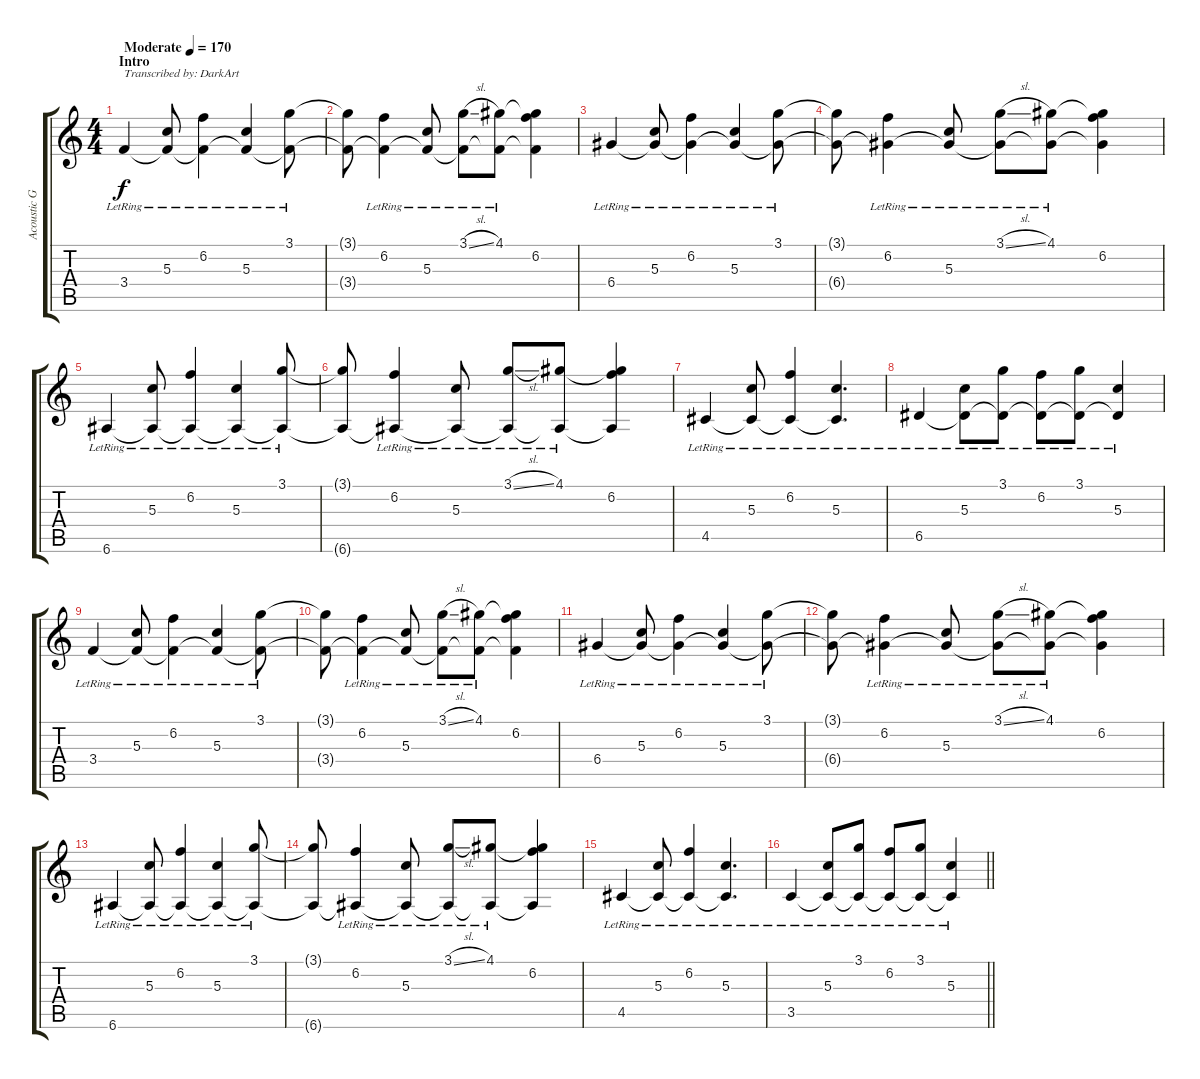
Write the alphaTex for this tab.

\track ("Acoustic Guitar" "Acoustic G") {instrument acousticguitarsteel}
\staff {score tabs}
\tuning (E4 B3 G3 D3 A2 E2) {hide}
\ts (4 4)
\section ("" "Intro")
\tempo (170 "Moderate")
\clef g2
\ks c
3.4{lr}.4{txt "Transcribed by: DarkArt" dy f instrument acousticguitarsteel} (5.3{lr} 3.4{t}).8 (6.2{lr} 3.4{t}).4 (5.3{lr} 3.4{t}).4 (3.1{lr} 3.4{t}).8 |
(3.1{t} 3.4{t}).8 (6.2{lr} 3.4{t}).4 (5.3{lr} 3.4{t}).8 (3.1{sl lr} 3.4{t}).8 (4.1{lr} 3.4{t}).8 (4.1{t} 6.2 3.4{t}).4 |
6.4{lr}.4 (5.3{lr} 6.4{t}).8 (6.2{lr} 6.4{t}).4 (5.3{lr} 6.4{t}).4 (3.1{lr} 6.4{t}).8 |
(3.1{t} 6.4{t}).8 (6.2{lr} 6.4{t}).4 (5.3{lr} 6.4{t}).8 (3.1{sl lr} 6.4{t}).8 (4.1{lr} 6.4{t}).8 (4.1{t} 6.2 6.4{t}).4 |
6.6{lr}.4 (5.3{lr} 6.6{t}).8 (6.2{lr} 6.6{t}).4 (5.3{lr} 6.6{t}).4 (3.1{lr} 6.6{t}).8 |
(3.1{t} 6.6{t}).8 (6.2{lr} 6.6{t}).4 (5.3{lr} 6.6{t}).8 (3.1{sl lr} 6.6{t}).8 (4.1{lr} 6.6{t}).8 (4.1{t} 6.2 6.6{t}).4 |
4.5{lr}.4 (5.3{lr} 4.5{t}).8 (6.2{lr} 4.5{t}).4 (5.3{lr} 4.5{t}).4{d} |
6.5{lr}.4 (5.3{lr} 6.5{t}).8 (3.1{lr} 6.5{t}).8 (6.2{lr} 6.5{t}).8 (3.1{lr} 6.5{t}).8 (5.3{lr} 6.5{t}).4 |
3.4{lr}.4 (5.3{lr} 3.4{t}).8 (6.2{lr} 3.4{t}).4 (5.3{lr} 3.4{t}).4 (3.1{lr} 3.4{t}).8 |
(3.1{t} 3.4{t}).8 (6.2{lr} 3.4{t}).4 (5.3{lr} 3.4{t}).8 (3.1{sl lr} 3.4{t}).8 (4.1{lr} 3.4{t}).8 (4.1{t} 6.2 3.4{t}).4 |
6.4{lr}.4 (5.3{lr} 6.4{t}).8 (6.2{lr} 6.4{t}).4 (5.3{lr} 6.4{t}).4 (3.1{lr} 6.4{t}).8 |
(3.1{t} 6.4{t}).8 (6.2{lr} 6.4{t}).4 (5.3{lr} 6.4{t}).8 (3.1{sl lr} 6.4{t}).8 (4.1{lr} 6.4{t}).8 (4.1{t} 6.2 6.4{t}).4 |
6.6{lr}.4 (5.3{lr} 6.6{t}).8 (6.2{lr} 6.6{t}).4 (5.3{lr} 6.6{t}).4 (3.1{lr} 6.6{t}).8 |
(3.1{t} 6.6{t}).8 (6.2{lr} 6.6{t}).4 (5.3{lr} 6.6{t}).8 (3.1{sl lr} 6.6{t}).8 (4.1{lr} 6.6{t}).8 (4.1{t} 6.2 6.6{t}).4 |
4.5{lr}.4 (5.3{lr} 4.5{t}).8 (6.2{lr} 4.5{t}).4 (5.3{lr} 4.5{t}).4{d} |
\barLineRight lightlight
3.5{lr}.4 (5.3{lr} 3.5{t}).8 (3.1{lr} 3.5{t}).8 (6.2{lr} 3.5{t}).8 (3.1{lr} 3.5{t}).8 (5.3{lr} 3.5{t}).4
